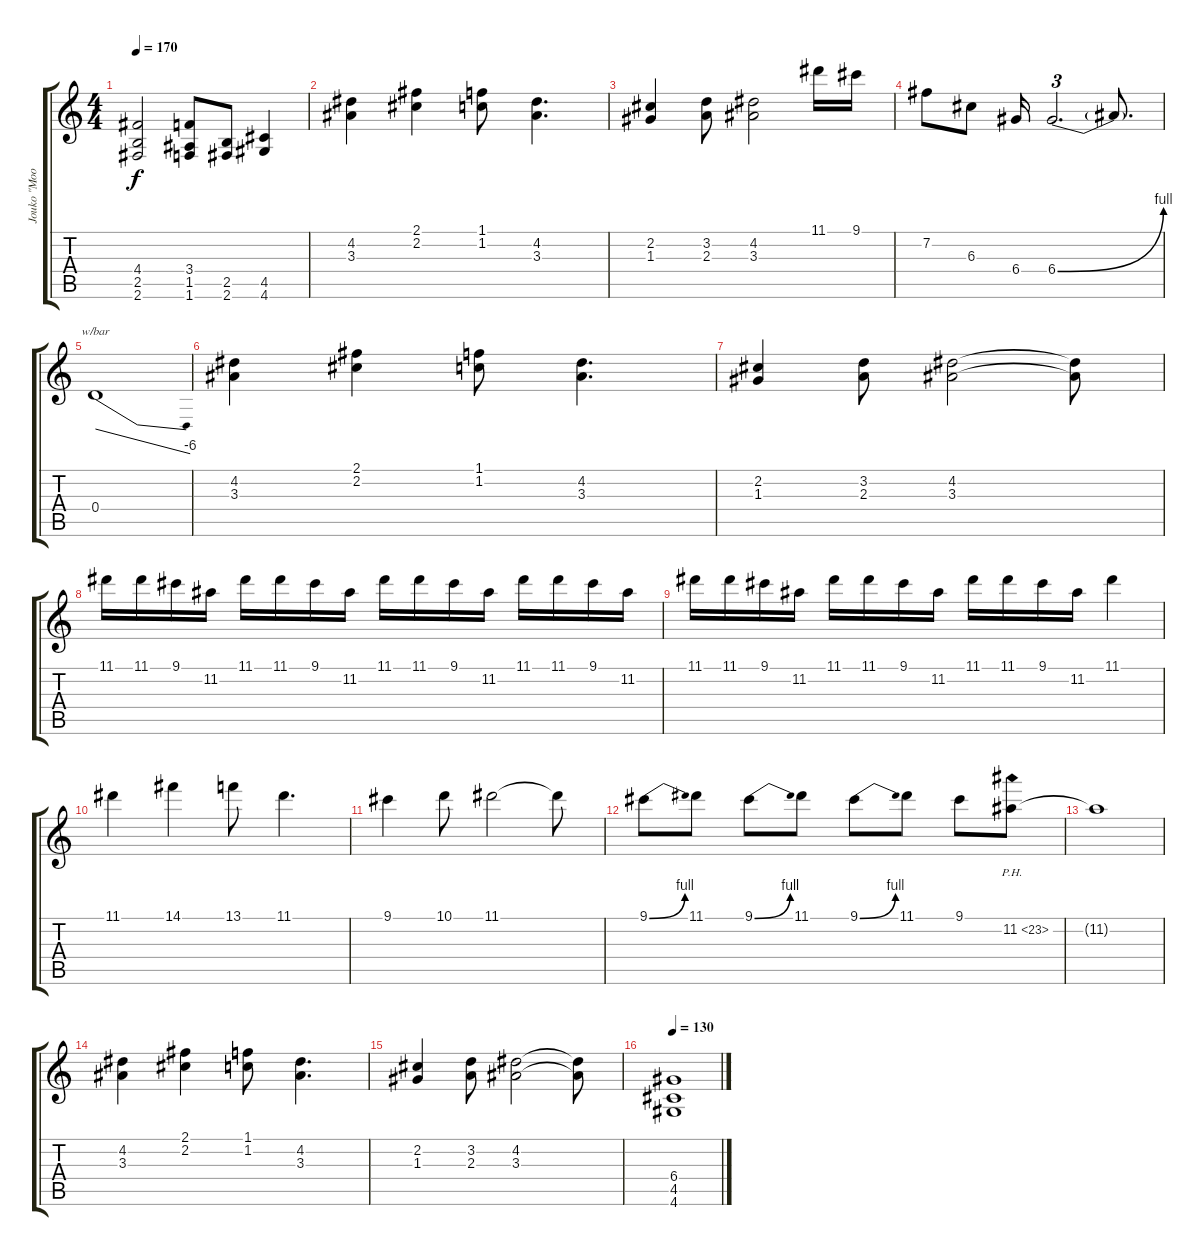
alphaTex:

\track ("Jouko \"Mookeri\" Salonkari" "Jouko \"Moo") {instrument distortionguitar}
\staff {score tabs}
\tuning (E4 B3 G3 D3 A2 E2) {hide}
\ts (4 4)
\tempo 170
\clef g2
\ks c
(4.4 2.5 2.6).2{dy f} (3.4 1.5 1.6).8 (2.5 2.6).8 (4.5 4.6).4 |
(4.2 3.3).4 (2.1 2.2).4 (1.1 1.2).8 (4.2 3.3).4{d} |
(2.2 1.3).4 (3.2 2.3).8 (4.2 3.3).2 11.1.16 9.1.16 |
7.2.8 6.3.8 6.4.16 6.4{be (bend 0 0 60 4)}.2{d tu (3 2)} 6.4{t}.8{d} |
0.4.1{tbe (dive default 0 0 60 -24)} |
(4.2 3.3).4 (2.1 2.2).4 (1.1 1.2).8 (4.2 3.3).4{d} |
(2.2 1.3).4 (3.2 2.3).8 (4.2 3.3).2 (4.2{t} 3.3{t}).8 |
11.1.16 11.1.16 9.1.16 11.2.16 11.1.16 11.1.16 9.1.16 11.2.16 11.1.16 11.1.16 9.1.16 11.2.16 11.1.16 11.1.16 9.1.16 11.2.16 |
11.1.16 11.1.16 9.1.16 11.2.16 11.1.16 11.1.16 9.1.16 11.2.16 11.1.16 11.1.16 9.1.16 11.2.16 11.1.4 |
11.1.4 14.1.4 13.1.8 11.1.4{d} |
9.1.4 10.1.8 11.1.2 11.1{t}.8 |
9.1{be (bend 0 0 60 4)}.8 11.1.8 9.1{be (bend 0 0 60 4)}.8 11.1.8 9.1{be (bend 0 0 60 4)}.8 11.1.8 9.1.8 11.2{ph 12}.8 |
11.2{t}.1 |
(4.2 3.3).4 (2.1 2.2).4 (1.1 1.2).8 (4.2 3.3).4{d} |
(2.2 1.3).4 (3.2 2.3).8 (4.2 3.3).2 (4.2{t} 3.3{t}).8 |
\tempo 130
(6.4 4.5 4.6).1
